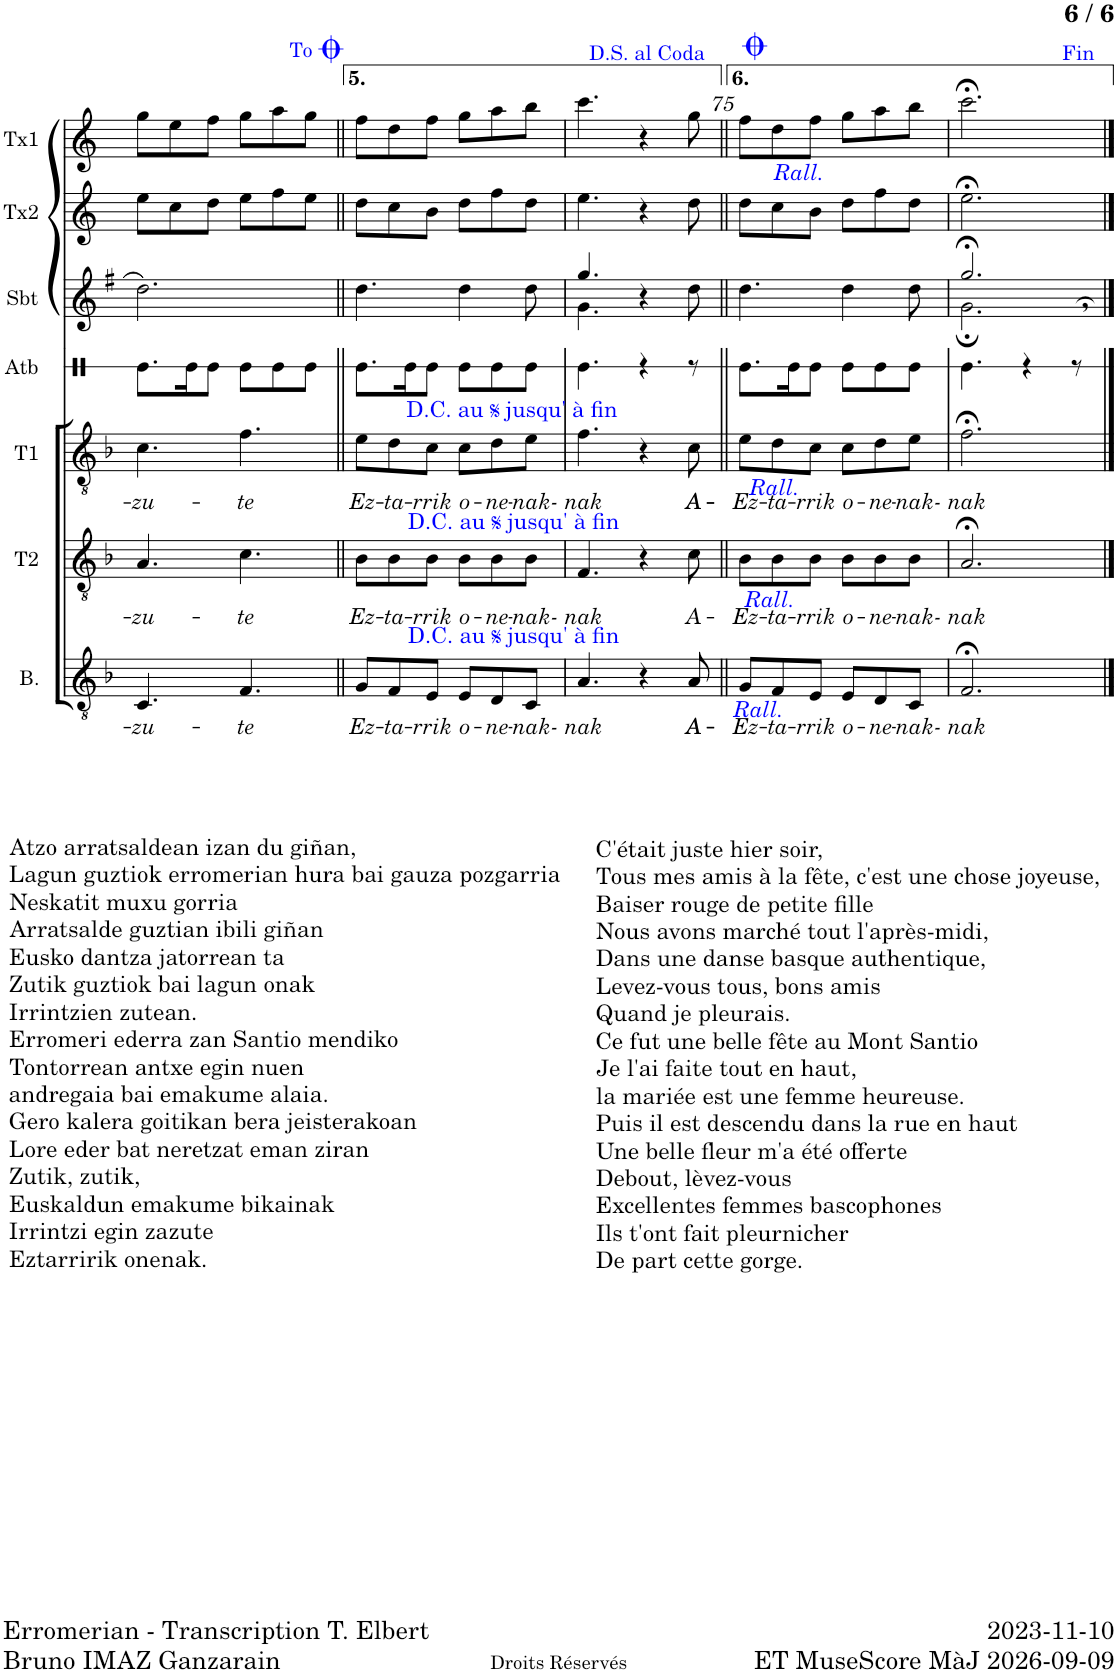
**kern	**text	**kern	**text	**kern	**text	**kern	**kern	**kern	**kern
*part7	*part7	*part6	*part6	*part5	*part5	*part4	*part3	*part2	*part1
*staff7	*staff7	*staff6	*staff6	*staff5	*staff5	*staff4	*staff3	*staff2	*staff1
*I"Basse	*	*I"Ténor 2	*	*I"Ténor 1	*	*I"Atabal	*I"Silbote	*I"Txistu 2	*I"Txistu 1
*I'B.	*	*I'T2	*	*I'T1	*	*I'Atb	*I'Sbt	*I'Tx2	*I'Tx1
!!LO:PB:g=z
*clefGv2	*	*clefGv2	*	*clefGv2	*	*clefX	*clefG2	*clefG2	*clefG2
*	*	*	*	*	*	*	*Trd1c2	*Trd-10c-17	*Trd-10c-17
*k[b-]	*	*k[b-]	*	*k[b-]	*	*k[]	*k[f#]	*k[]	*k[]
*M6/8	*	*M6/8	*	*M6/8	*	*M6/8	*M6/8	*M6/8	*M6/8
=72	=72	=72	=72	=72	=72	=72	=72	=72	=72
!	!LO:LY:b	!	!LO:LY:b	!	!LO:LY:b	!	!	!	!
4.C/	-zu-	4.A/	-zu-	4.c\	-zu-	8.Re\L	2.dd\	8ee\L	8gg\L
.	.	.	.	.	.	.	.	8cc\	8ee\
.	.	.	.	.	.	16Re\K	.	.	.
.	.	.	.	.	.	8Re\J	.	8dd\J	8ff\J
!	!LO:LY:b	!	!LO:LY:b	!	!LO:LY:b	!	!	!	!
4.F/	-te	4.c\	-te	4.f\	-te	8Re\L	.	8ee\L	8gg\L
.	.	.	.	.	.	8Re\	.	8ff\	8aa\
.	.	.	.	.	.	8Re\J	.	8ee\J	8gg\J
!	!	!	!	!	!	!	!	!	!LO:TX:a:color=#0000FF:t=To <font size="20"/>
=73||	=73||	=73||	=73||	=73||	=73||	=73||	=73||	=73||	=73||
!	!LO:LY:b	!	!LO:LY:b	!	!LO:LY:b	!	!	!	!
8G/L	Ez-	8B-\L	Ez-	8e\L	Ez-	8.Re\L	4.dd\	8dd\L	8ff\L
!	!LO:LY:b	!	!LO:LY:b	!	!LO:LY:b	!	!	!	!
8F/	-ta-	8B-\	-ta-	8d\	-ta-	.	.	8cc\	8dd\
.	.	.	.	.	.	16Re\K	.	.	.
!	!LO:LY:b	!	!LO:LY:b	!	!LO:LY:b	!	!	!	!
8E/J	-rrik	8B-\J	-rrik	8c\J	-rrik	8Re\J	.	8b\J	8ff\J
!	!LO:LY:b	!	!LO:LY:b	!	!LO:LY:b	!	!	!	!
8E/L	o-	8B-\L	o-	8c\L	o-	8Re\L	4dd\	8dd\L	8gg\L
!	!LO:LY:b	!	!LO:LY:b	!	!LO:LY:b	!	!	!	!
8D/	-ne-	8B-\	-ne-	8d\	-ne-	8Re\	.	8ff\	8aa\
!	!LO:LY:b	!	!LO:LY:b	!	!LO:LY:b	!	!	!	!
8C/J	-nak	8B-\J	-nak	8e\J	-nak	8Re\J	8dd\	8dd\J	8bb\J
=74	=74	=74	=74	=74	=74	=74	=74	=74	=74
!	!	!	!	!LO:TX:a:color=#0000FF:t=D.C. au	!	!	!	!	!
!	!	!	!	!LO:TX:a:t=jusqu' à fin	!	!	!	!	!
!	!	!LO:TX:a:color=#0000FF:t=D.C. au	!	!	!	!	!	!	!
!	!	!LO:TX:a:t=jusqu' à fin	!	!	!	!	!	!	!
!LO:TX:a:color=#0000FF:t=D.C. au	!	!	!	!	!	!	!	!	!
!LO:TX:a:t=jusqu' à fin	!	!	!	!	!	!	!	!	!
!	!LO:LY:b	!	!LO:LY:b	!	!LO:LY:b	!	!	!	!
*	*	*	*	*	*	*	*^	*	*
4.A/	- nak	4.F/	- nak	4.f\	- nak	4.Re\	4.gg/	4.g\	4.ee\	4.ccc\
4r	.	4r	.	4r	.	4r	4r	4.ryy	4r	4r
!	!LO:LY:b	!	!LO:LY:b	!	!LO:LY:b	!	!	!	!	!
8A/	A-	8c\	A-	8c\	A-	8r	8dd\	.	8dd\	8gg\
*	*	*	*	*	*	*	*v	*v	*	*
=75||	=75||	=75||	=75||	=75||	=75||	=75||	=75||	=75||	=75||
!	!	!	!	!	!	!	!	!	!LO:TX:b:i:color=#0000FF:t=Rall.
!	!	!	!	!LO:TX:b:i:color=#0000FF:t=Rall.	!	!	!	!	!
!	!	!LO:TX:b:i:color=#0000FF:t=Rall.	!	!	!	!	!	!	!
!LO:TX:b:i:color=#0000FF:t=Rall.	!	!	!	!	!	!	!	!	!
!	!LO:LY:b	!	!LO:LY:b	!	!LO:LY:b	!	!	!	!
8G/L	Ez-	8B-\L	Ez-	8e\L	Ez-	8.Re\L	4.dd\	8dd\L	8ff\L
!	!LO:LY:b	!	!LO:LY:b	!	!LO:LY:b	!	!	!	!
8F/	-ta-	8B-\	-ta-	8d\	-ta-	.	.	8cc\	8dd\
.	.	.	.	.	.	16Re\K	.	.	.
!	!LO:LY:b	!	!LO:LY:b	!	!LO:LY:b	!	!	!	!
8E/J	-rrik	8B-\J	-rrik	8c\J	-rrik	8Re\J	.	8b\J	8ff\J
!	!LO:LY:b	!	!LO:LY:b	!	!LO:LY:b	!	!	!	!
8E/L	o-	8B-\L	o-	8c\L	o-	8Re\L	4dd\	8dd\L	8gg\L
!	!LO:LY:b	!	!LO:LY:b	!	!LO:LY:b	!	!	!	!
8D/	-ne-	8B-\	-ne-	8d\	-ne-	8Re\	.	8ff\	8aa\
!	!LO:LY:b	!	!LO:LY:b	!	!LO:LY:b	!	!	!	!
8C/J	-nak	8B-\J	-nak	8e\J	-nak	8Re\J	8dd\	8dd\J	8bb\J
=76	=76	=76	=76	=76	=76	=76	=76	=76	=76
!	!LO:LY:b	!	!LO:LY:b	!	!LO:LY:b	!	!	!	!
*	*	*	*	*	*	*	*^	*	*
2.F;</	- nak	2.A;</	- nak	2.f;<\	- nak	4.Re\	2.gg;</	2.g;,<\	2.ee;<\	2.ccc;<\
.	.	.	.	.	.	4r	.	.	.	.
.	.	.	.	.	.	8r	.	.	.	.
*	*	*	*	*	*	*	*v	*v	*	*
!	!	!	!	!	!	!	!	!	!LO:TX:a:color=#0000FF:t=Fin
==	==	==	==	==	==	==	==	==	==
*-	*-	*-	*-	*-	*-	*-	*-	*-	*-
